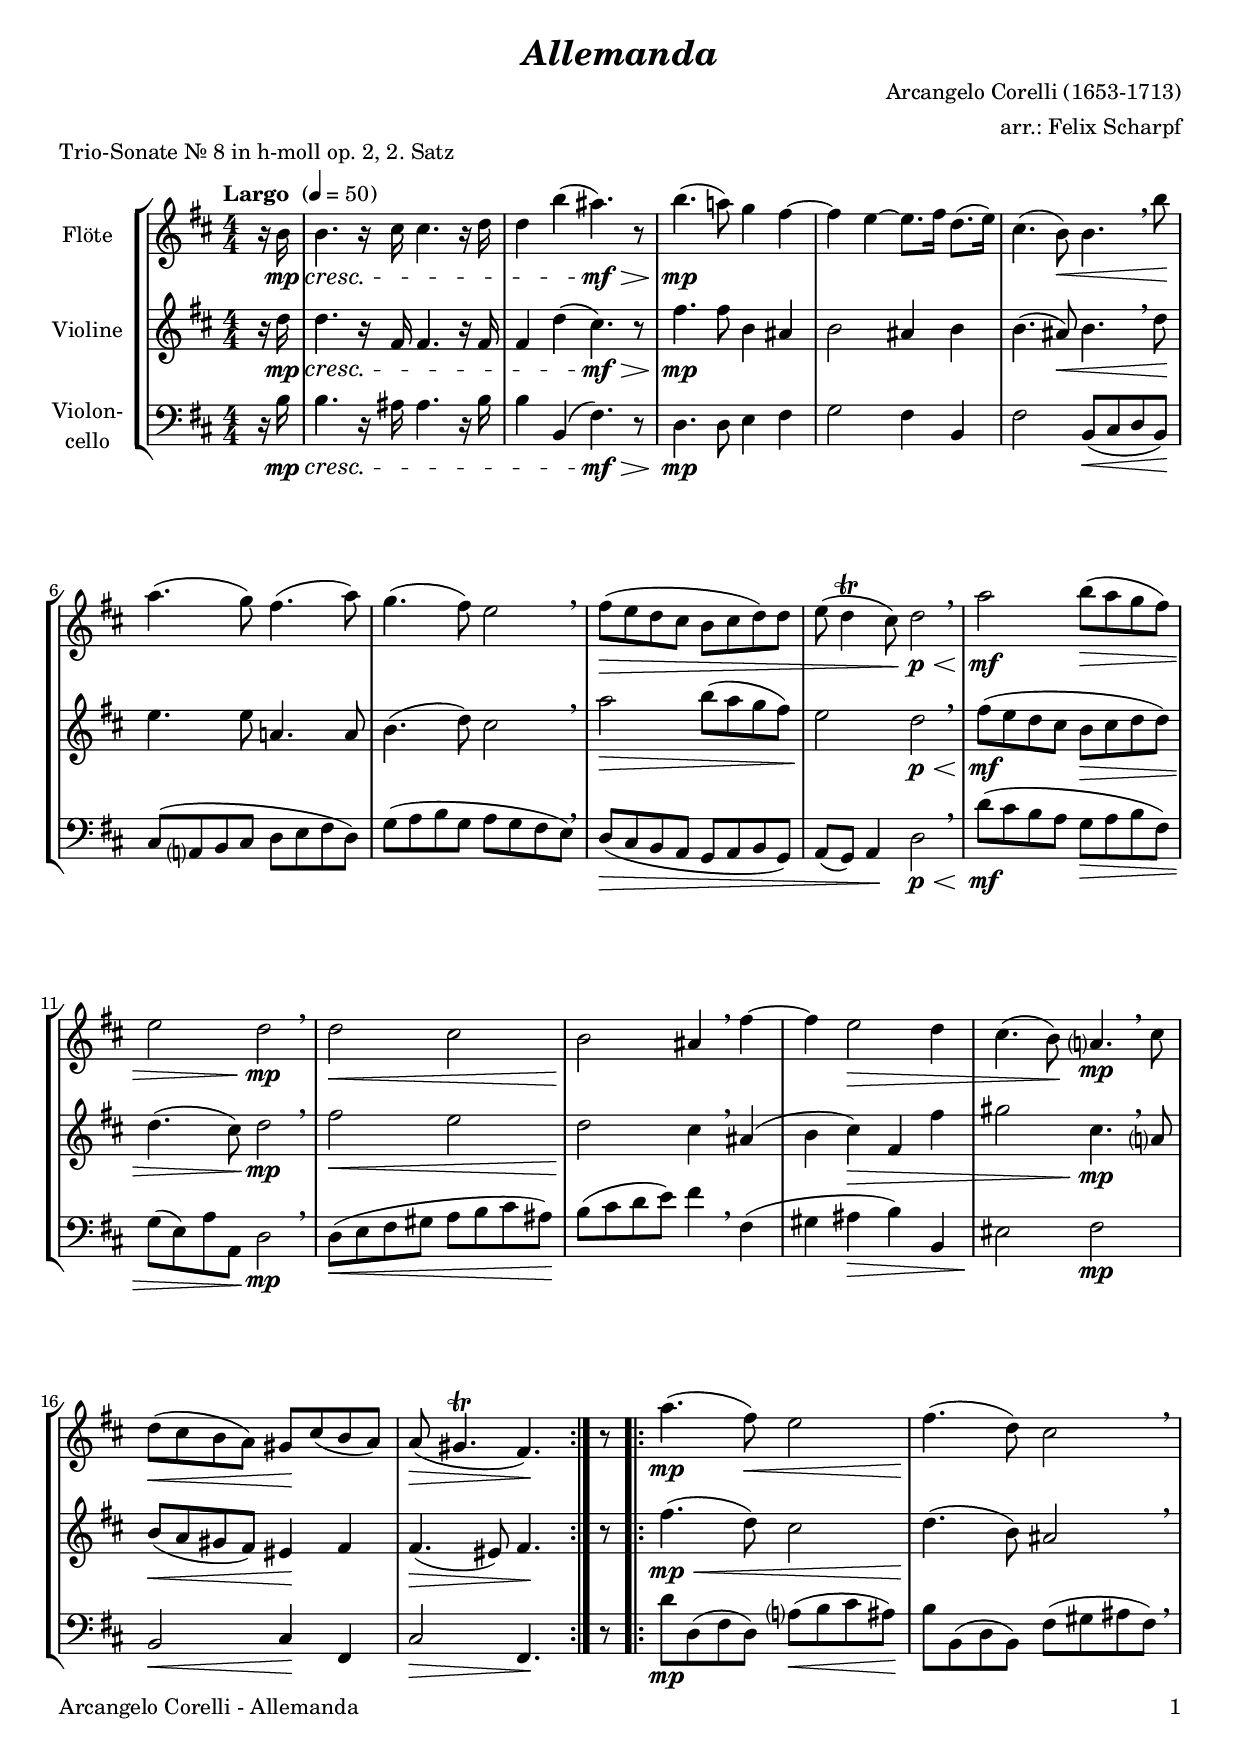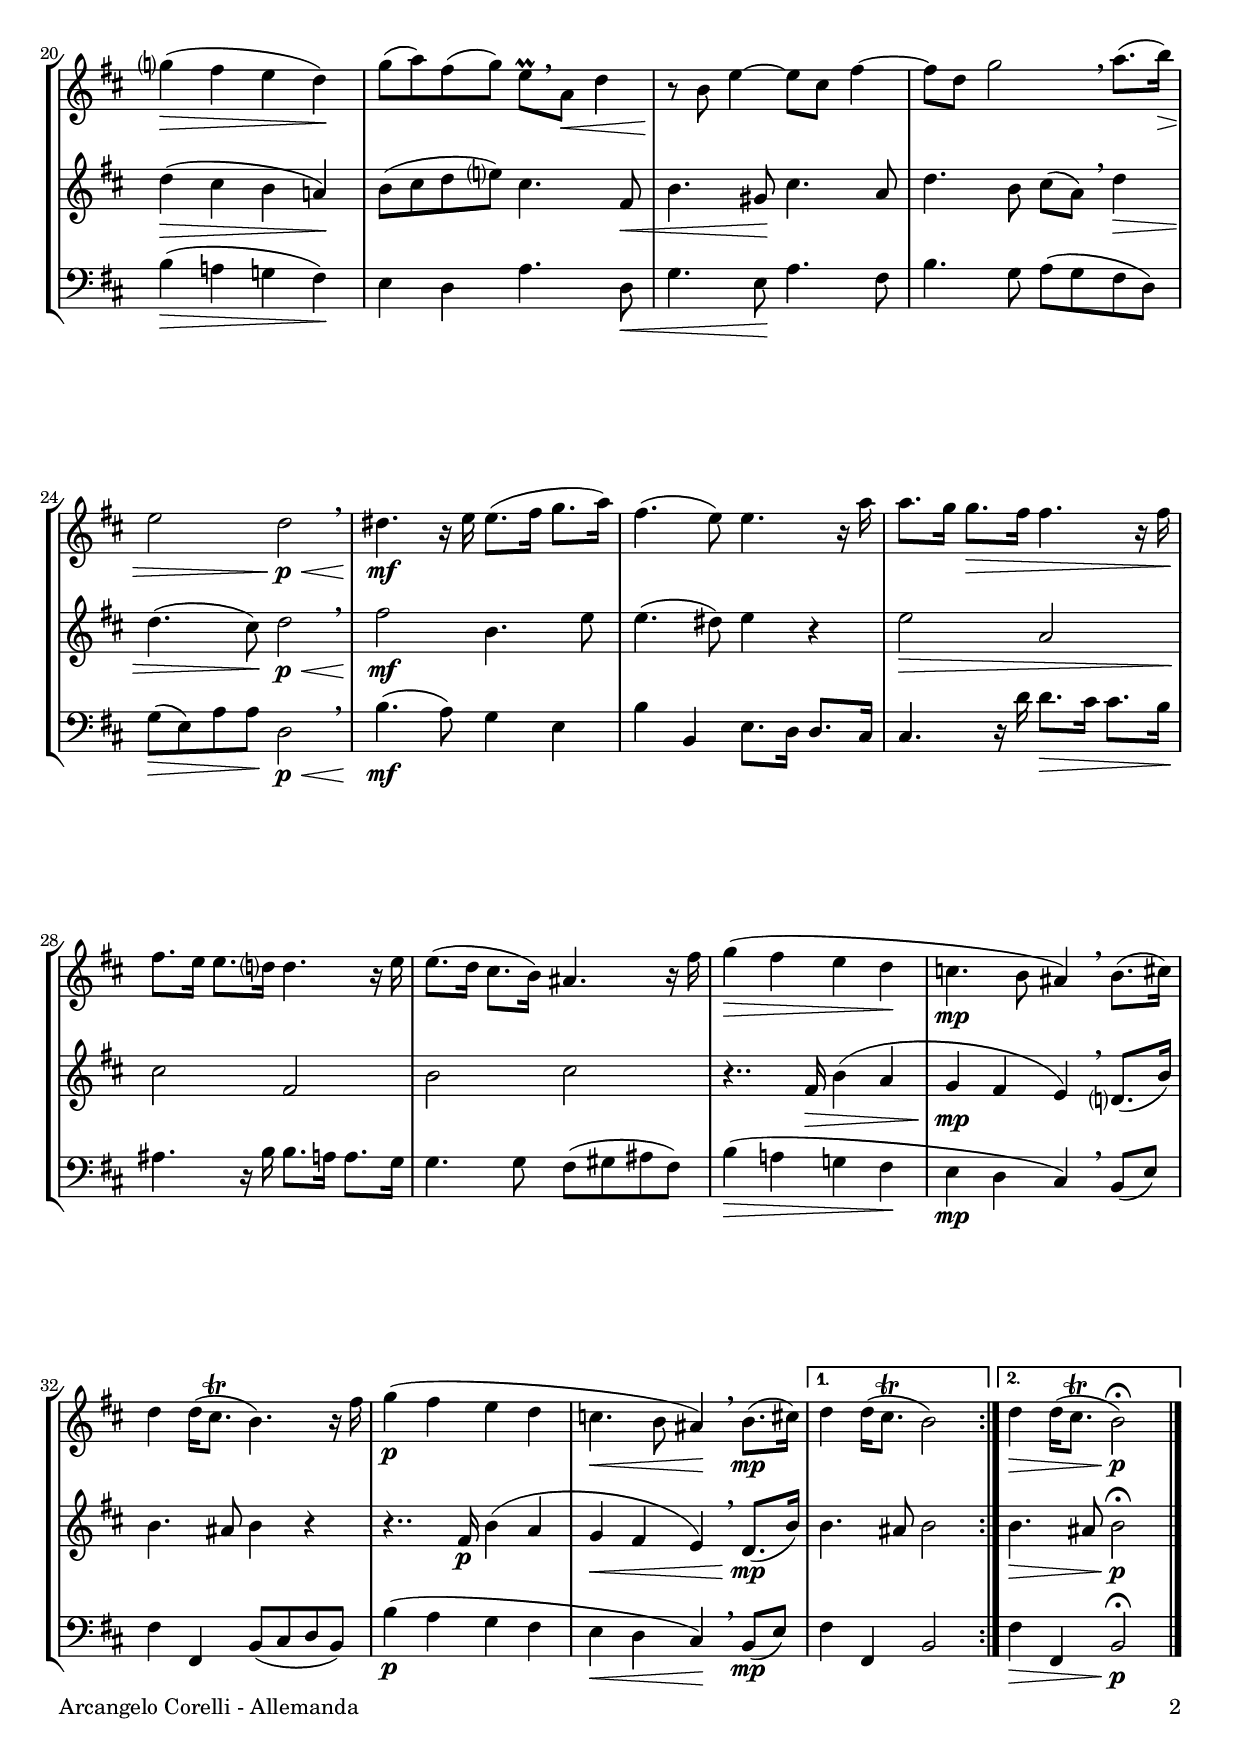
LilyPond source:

\version "2.24.4"
\include "deutsch.ly"

#(set-global-staff-size 19)

\header {
  title     = \markup \bold \italic "Allemanda"
  composer  = "Arcangelo Corelli (1653-1713)"
  arranger  = "arr.: Felix Scharpf"
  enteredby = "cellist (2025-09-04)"
  piece     = "Trio-Sonate Nr. 8 in h-moll op. 2, 2. Satz"
}

voiceconsts = {
  \key h \minor
  \time 4/4
  \clef "treble"
  \numericTimeSignature
  \compressEmptyMeasures
  % Set default beaming for all staves
%  \set Timing.beamExceptions = #'()
%  \set Timing.baseMoment     = #(ly:make-moment 1 4)
%  \set Timing.beatStructure  = #'(1 1 1 1)
  \tempo "Largo " 4=50
}

mifl = "flute"
mist = "string ensemble 1"
mivl = "violin"
mivc = "cello"
mipz = "pizzicato strings"

pizz = \markup \box \italic "pizz."

va = \relative c'' {
  \voiceconsts

  \repeat volta 2 {
    \partial 8 r16 h\mp\cresc
    h4. r16 cis cis4. r16 d
    d4 h'( ais4.)\mf\> r8
    h4.(\mp a!8) g4 fis~
    fis e~ e8. fis16 d8.( e16)
    cis4.( h8)\< h4. \breathe h'8\!

    a4.( g8) fis4.( a8)
    g4.( fis8) e2 \breathe
    fis8(\> e d cis h cis d) d
    e( d4\trill cis8)\! d2\p\< \breathe
    a'\!\mf h8(\> a g fis)
    e2 d\!\mp \breathe
    d\< cis

    h\! ais4 \breathe fis'~
    fis e2\> d4
    cis4.( h8)\! a?4.\mp \breathe cis8
    d(\< cis h a) gis\! cis( h a)
    a(\> gis4.\trill fis)\!
  }
  r8
  \repeat volta 2 {
    a'4.(\mp fis8)\< e2

    fis4.(\! d8) cis2 \breathe
    g'?4(\> fis e d)\!
    g8( a) fis( g) e[\prall \breathe a,]\< d4
    r8\! h e4~ e8 cis fis4~
    fis8 d g2 \breathe a8.( h16)\>
    e,2 d\!\p\< \breathe

    dis4.\!\mf r16 e e8.( fis16 g8. a16)
    fis4.( e8) e4. r16 a
    a8. g16 g8.\> fis16 fis4. r16 fis\!
    fis8. e16 e8. d?16 d4. r16 e
    e8.( d16 cis8. h16) ais4. r16 fis'

    g4(\> fis e d\!
    c4.\mp h8 ais4) \breathe h8.( cis16)
    d4 d16( cis8.\trill h4.) r16 fis'
    g4(\p fis e d

    c4.\< h8 ais4)\! \breathe h8.(\mp cis16)
  }
  \alternative {
    { d4 d16( cis8.\trill h2) }
    { d4\> d16( cis8.\trill h2)\fermata\!\p }
  } \bar "|."
}

vb = \relative c'' {
  \voiceconsts

  \repeat volta 2 {
    \partial 8 r16 d\mp\cresc
    d4. r16 fis, fis4. r16 fis
    fis4 d'( cis4.)\mf\> r8
    fis4.\!\mp fis8 h,4 ais
    h2 ais4 h
    h4.( ais8)\< h4. \breathe d8\!

    e4. e8 a,!4. a8
    h4.( d8) cis2 \breathe
    a'\> h8( a g fis)
    e2\! d\p\< \breathe
    fis8(\!\mf e d cis h\> cis d d)
    d4.( cis8)\! d2\mp \breathe
    fis\< e

    d\! cis4 \breathe ais(
    h cis)\> fis, fis'
    gis2 cis,4.\!\mp \breathe a?8
    h(\< a gis fis) eis4\! fis
    fis4.(\> eis8) fis4.\!
  }
  r8
  \repeat volta 2 {
    fis'4.(\mp\< d8) cis2
    d4.(\! h8) ais2 \breathe

    d4(\> cis h a!)\!
    h8( cis d e?) cis4. fis,8\<
    h4. gis8\! cis4. a8
    d4. h8 cis( a) \breathe d4\>
    d4.( cis8)\! d2\p\< \breathe
    fis\!\mf h,4. e8
    e4.( dis8) e4 r

    e2\> a,
    cis\! fis,
    h cis
    r4.. fis,16\> h4( a
    g\!\mp fis e) \breathe d?8.( h'16)
    h4. ais8 h4 r
    r4.. fis16\p h4( a

    g\< fis e) \breathe d8.(\!\mp h'16)
  }
  \alternative {
    { h4. ais8 h2 }
    { h4.\> ais8 h2\fermata\!\p }
  } \bar "|."
}

vc = \relative c' {
  \voiceconsts
  \clef "bass"
  
  \repeat volta 2 {
    \partial 8 r16 h\mp\cresc
    h4. r16 ais ais4. r16 h
    h4 h,( fis'4.)\mf\> r8
    d4.\!\mp d8 e4 fis
    g2 fis4 h,
    fis'2 h,8(\< cis d h)\!

    cis( a? h cis d e fis d)
    g( a h g a g fis e) \breathe
    d(\> cis h a g a h g)
    a( g) a4\! d2\p\< \breathe
    d'8(\!\mf cis h a g\> a h fis)
    g( e) a a,\! d2\mp \breathe

    d8(\< e fis gis a h cis ais)\!
    h( cis d e) fis4 \breathe fis,(
    gis ais\> h) h,
    eis2\! fis\mp
    h,\< cis4\! fis,
    cis'2\> fis,4.\!
  }
  r8
  \repeat volta 2 {
    d''\mp d,( fis d) a'?(\< h cis ais)\!
    h h,( d h) fis'( gis ais fis) \breathe
    h4(\> a! g! fis)\!
    e d a'4. d,8\<
    g4. e8\! a4. fis8
    h4. g8 a( g fis d)

    g(\> e) a a\! d,2\p\< \breathe
    h'4.(\!\mf a8) g4 e
    h' h, e8. d16 d8. cis16
    cis4. r16 d' d8.\> cis16 cis8. h16\!
    ais4. r16 h h8. a16 a8. g16

    g4. g8 fis( gis ais fis)
    h4(\> a! g! fis\!
    e\mp d cis) \breathe h8( e)
    fis4 fis, h8( cis d h)
    h'4(\p a g fis
    e\< d cis)\! \breathe h8(\mp e)
  }
  \alternative {
    { fis4 fis, h2 }
    { fis'4\> fis, h2\fermata\!\p }
  } \bar "|."
}


music = \new StaffGroup <<
      \new Staff {
	\set Staff.midiInstrument = \mifl
	\set Staff.instrumentName = \markup \center-column { "Flöte" }
	\transpose h h { \va }
      }

      \new Staff {
	\set Staff.midiInstrument = \mivl
	\set Staff.instrumentName = \markup \center-column { "Violine" }
	\transpose h h { \vb }
      }

      \new Staff {
	\set Staff.midiInstrument = \mivc
	\set Staff.instrumentName = \markup \center-column { "Violon-" "cello" }
	\transpose h h { \vc }
      }
>>

\book {
   \paper {
    print-page-number = ##t
    print-first-page-number = ##t
    ragged-last-bottom = ##f
    oddHeaderMarkup = \markup \null
    evenHeaderMarkup = \markup \null
    oddFooterMarkup = \markup {
      \fill-line {
        \if \should-print-page-number
        "Arcangelo Corelli - Allemanda" \fromproperty #'page:page-number-string
      }
    }
    evenFooterMarkup = \oddFooterMarkup
  } \score {
    \music
    \layout {}
  }

  \score {
    \unfoldRepeats \music

    \midi {
      \context {
        \Score
      }
    }
  }
}